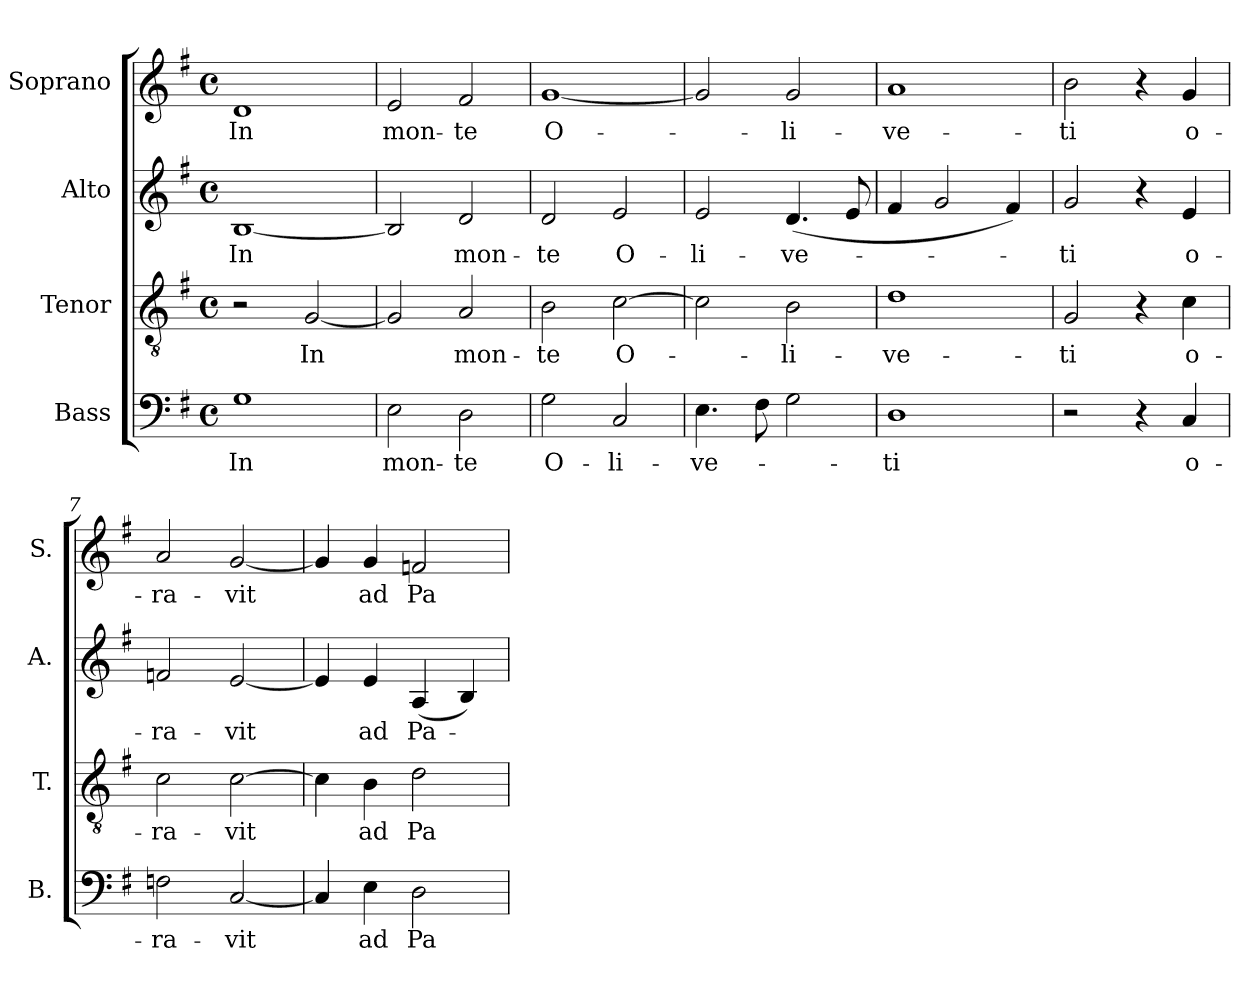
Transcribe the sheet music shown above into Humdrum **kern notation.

**kern	**text	**kern	**text	**kern	**text	**kern	**text
*part4	*part4	*part3	*part3	*part2	*part2	*part1	*part1
*staff4	*staff4	*staff3	*staff3	*staff2	*staff2	*staff1	*staff1
*I"Bass	*	*I"Tenor	*	*I"Alto	*	*I"Soprano	*
*I'B.	*	*I'T.	*	*I'A.	*	*I'S.	*
!!LO:PB:g=z
*clefF4	*	*clefGv2	*	*clefG2	*	*clefG2	*
*	*	*ITrd7c12	*	*	*	*	*
*k[f#]	*	*k[f#]	*	*k[f#]	*	*k[f#]	*
*G:	*	*G:	*	*G:	*	*G:	*
*M4/4	*	*M4/4	*	*M4/4	*	*M4/4	*
*met(c)	*	*met(c)	*	*met(c)	*	*met(c)	*
*MM96	*	*MM96	*	*MM96	*	*MM96	*
=1	=1	=1	=1	=1	=1	=1	=1
!	!LO:LY:b:color=#000000	!	!	!	!	!	!
!	!	!	!	!	!LO:LY:b:color=#000000	!	!
!	!	!	!	!	!	!	!LO:LY:b:color=#000000
1Gi	In	2r	.	[1Bi	In	1di	In
!	!	!	!LO:LY:b:color=#000000	!	!	!	!
.	.	[2GGi/	In	.	.	.	.
=2	=2	=2	=2	=2	=2	=2	=2
!	!LO:LY:b:color=#000000	!	!	!	!	!	!
!	!	!	!	!	!	!	!LO:LY:b:color=#000000
2Ei\	mon-	2GGi/]	.	2Bi/]	.	2ei/	mon-
!	!LO:LY:b:color=#000000	!	!	!	!	!	!
!	!	!	!LO:LY:b:color=#000000	!	!	!	!
!	!	!	!	!	!LO:LY:b:color=#000000	!	!
!	!	!	!	!	!	!	!LO:LY:b:color=#000000
2Di\	-te	2AAi/	mon-	2di/	mon-	2f#i/	-te
=3	=3	=3	=3	=3	=3	=3	=3
!	!LO:LY:b:color=#000000	!	!	!	!	!	!
!	!	!	!LO:LY:b:color=#000000	!	!	!	!
!	!	!	!	!	!LO:LY:b:color=#000000	!	!
!	!	!	!	!	!	!	!LO:LY:b:color=#000000
2Gi\	O-	2BBi\	-te	2di/	-te	[1gi	O-
!	!LO:LY:b:color=#000000	!	!	!	!	!	!
!	!	!	!LO:LY:b:color=#000000	!	!	!	!
!	!	!	!	!	!LO:LY:b:color=#000000	!	!
2Ci/	-li-	[2Ci\	O-	2ei/	O-	.	.
=4	=4	=4	=4	=4	=4	=4	=4
!	!LO:LY:b:color=#000000	!	!	!	!	!	!
!	!	!	!	!	!LO:LY:b:color=#000000	!	!
4.Ei\	-ve-	2Ci\]	.	2ei/	-li-	2gi/]	.
8F#i\	.	.	.	.	.	.	.
!	!	!	!LO:LY:b:color=#000000	!	!	!	!
!	!	!	!	!	!LO:LY:b:color=#000000	!	!
!	!	!	!	!	!	!	!LO:LY:b:color=#000000
2Gi\	.	2BBi\	-li-	(4.di/	-ve-	2gi/	-li-
.	.	.	.	8ei/	.	.	.
=5	=5	=5	=5	=5	=5	=5	=5
!	!LO:LY:b:color=#000000	!	!	!	!	!	!
!	!	!	!LO:LY:b:color=#000000	!	!	!	!
!	!	!	!	!	!	!	!LO:LY:b:color=#000000
1Di	-ti	1Di	-ve-	4f#i/	.	1ai	-ve-
.	.	.	.	2gi/	.	.	.
.	.	.	.	4f#i/)	.	.	.
=6	=6	=6	=6	=6	=6	=6	=6
!	!	!	!LO:LY:b:color=#000000	!	!	!	!
!	!	!	!	!	!LO:LY:b:color=#000000	!	!
!	!	!	!	!	!	!	!LO:LY:b:color=#000000
2r	.	2GGi/	-ti	2gi/	-ti	2bi\	-ti
4r	.	4r	.	4r	.	4r	.
!	!LO:LY:b:color=#000000	!	!	!	!	!	!
!	!	!	!LO:LY:b:color=#000000	!	!	!	!
!	!	!	!	!	!LO:LY:b:color=#000000	!	!
!	!	!	!	!	!	!	!LO:LY:b:color=#000000
4Ci/	o-	4Ci\	o-	4ei/	o-	4gi/	o-
=7	=7	=7	=7	=7	=7	=7	=7
!	!LO:LY:b:color=#000000	!	!	!	!	!	!
!	!	!	!LO:LY:b:color=#000000	!	!	!	!
!	!	!	!	!	!LO:LY:b:color=#000000	!	!
!	!	!	!	!	!	!	!LO:LY:b:color=#000000
2Fni\	-ra-	2Ci\	-ra-	2fni/	-ra-	2ai/	-ra-
!	!LO:LY:b:color=#000000	!	!	!	!	!	!
!	!	!	!LO:LY:b:color=#000000	!	!	!	!
!	!	!	!	!	!LO:LY:b:color=#000000	!	!
!	!	!	!	!	!	!	!LO:LY:b:color=#000000
[2Ci/	-vit	[2Ci\	-vit	[2ei/	-vit	[2gi/	-vit
=8	=8	=8	=8	=8	=8	=8	=8
4Ci/]	.	4Ci\]	.	4ei/]	.	4gi/]	.
!	!LO:LY:b:color=#000000	!	!	!	!	!	!
!	!	!	!LO:LY:b:color=#000000	!	!	!	!
!	!	!	!	!	!LO:LY:b:color=#000000	!	!
!	!	!	!	!	!	!	!LO:LY:b:color=#000000
4Ei\	ad	4BBi\	ad	4ei/	ad	4gi/	ad
!	!LO:LY:b:color=#000000	!	!	!	!	!	!
!	!	!	!LO:LY:b:color=#000000	!	!	!	!
!	!	!	!	!	!LO:LY:b:color=#000000	!	!
!	!	!	!	!	!	!	!LO:LY:b:color=#000000
2Di\	Pa-	2Di\	Pa-	(4Ai/	Pa-	2fni/	Pa-
.	.	.	.	4Bi/)	.	.	.
=	=	=	=	=	=	=	=
*-	*-	*-	*-	*-	*-	*-	*-
